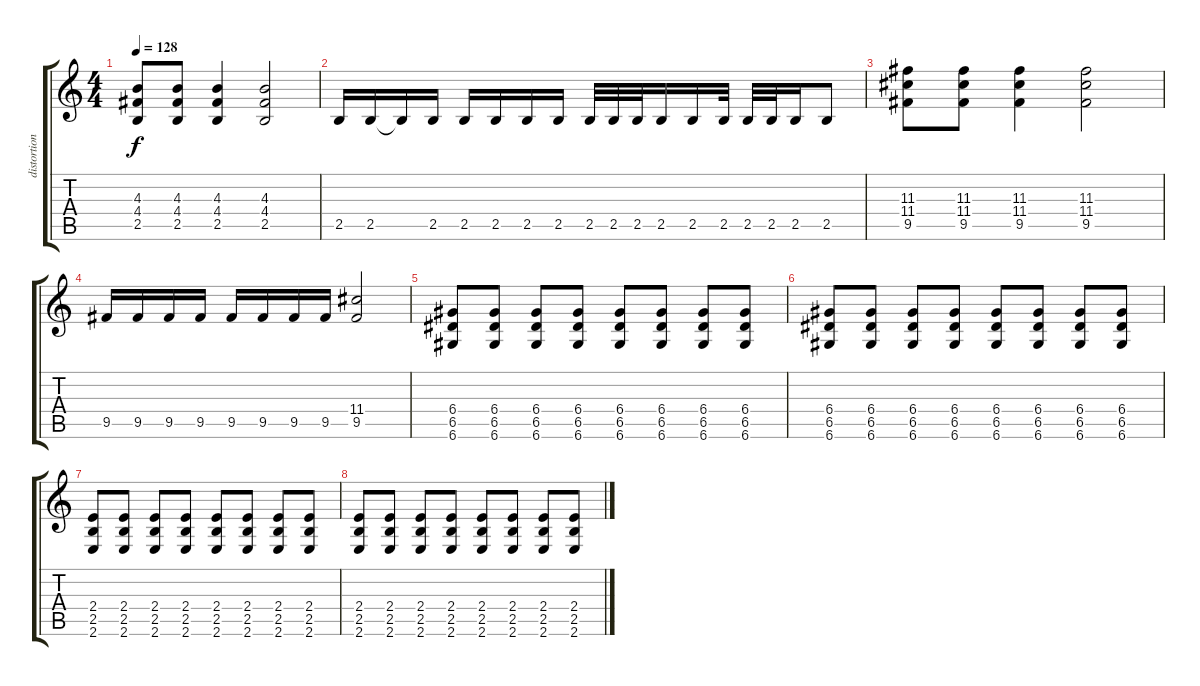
\track ("distortion chords" "distortion") {instrument distortionguitar}
\staff {score tabs}
\tuning (E4 B3 G3 D3 A2 D2) {hide}
\ts (4 4)
\tempo 128
\clef g2
\ks c
(4.3 4.4 2.5).8{dy f} (4.3 4.4 2.5).8 (4.3 4.4 2.5).4 (4.3 4.4 2.5).2 |
2.5.16 2.5.16 2.5{t}.16 2.5.16 2.5.16 2.5.16 2.5.16 2.5.16 2.5.32 2.5.32 2.5.32 2.5.16 2.5.16 2.5.32 2.5.32 2.5.32 2.5.16 2.5.8 |
(11.3 11.4 9.5).8 (11.3 11.4 9.5).8 (11.3 11.4 9.5).4 (11.3 11.4 9.5).2 |
9.5.16 9.5.16 9.5.16 9.5.16 9.5.16 9.5.16 9.5.16 9.5.16 (11.4 9.5).2 |
(6.4 6.5 6.6).8 (6.4 6.5 6.6).8 (6.4 6.5 6.6).8 (6.4 6.5 6.6).8 (6.4 6.5 6.6).8 (6.4 6.5 6.6).8 (6.4 6.5 6.6).8 (6.4 6.5 6.6).8 |
(6.4 6.5 6.6).8 (6.4 6.5 6.6).8 (6.4 6.5 6.6).8 (6.4 6.5 6.6).8 (6.4 6.5 6.6).8 (6.4 6.5 6.6).8 (6.4 6.5 6.6).8 (6.4 6.5 6.6).8 |
(2.4 2.5 2.6).8 (2.4 2.5 2.6).8 (2.4 2.5 2.6).8 (2.4 2.5 2.6).8 (2.4 2.5 2.6).8 (2.4 2.5 2.6).8 (2.4 2.5 2.6).8 (2.4 2.5 2.6).8 |
(2.4 2.5 2.6).8 (2.4 2.5 2.6).8 (2.4 2.5 2.6).8 (2.4 2.5 2.6).8 (2.4 2.5 2.6).8 (2.4 2.5 2.6).8 (2.4 2.5 2.6).8 (2.4 2.5 2.6).8
